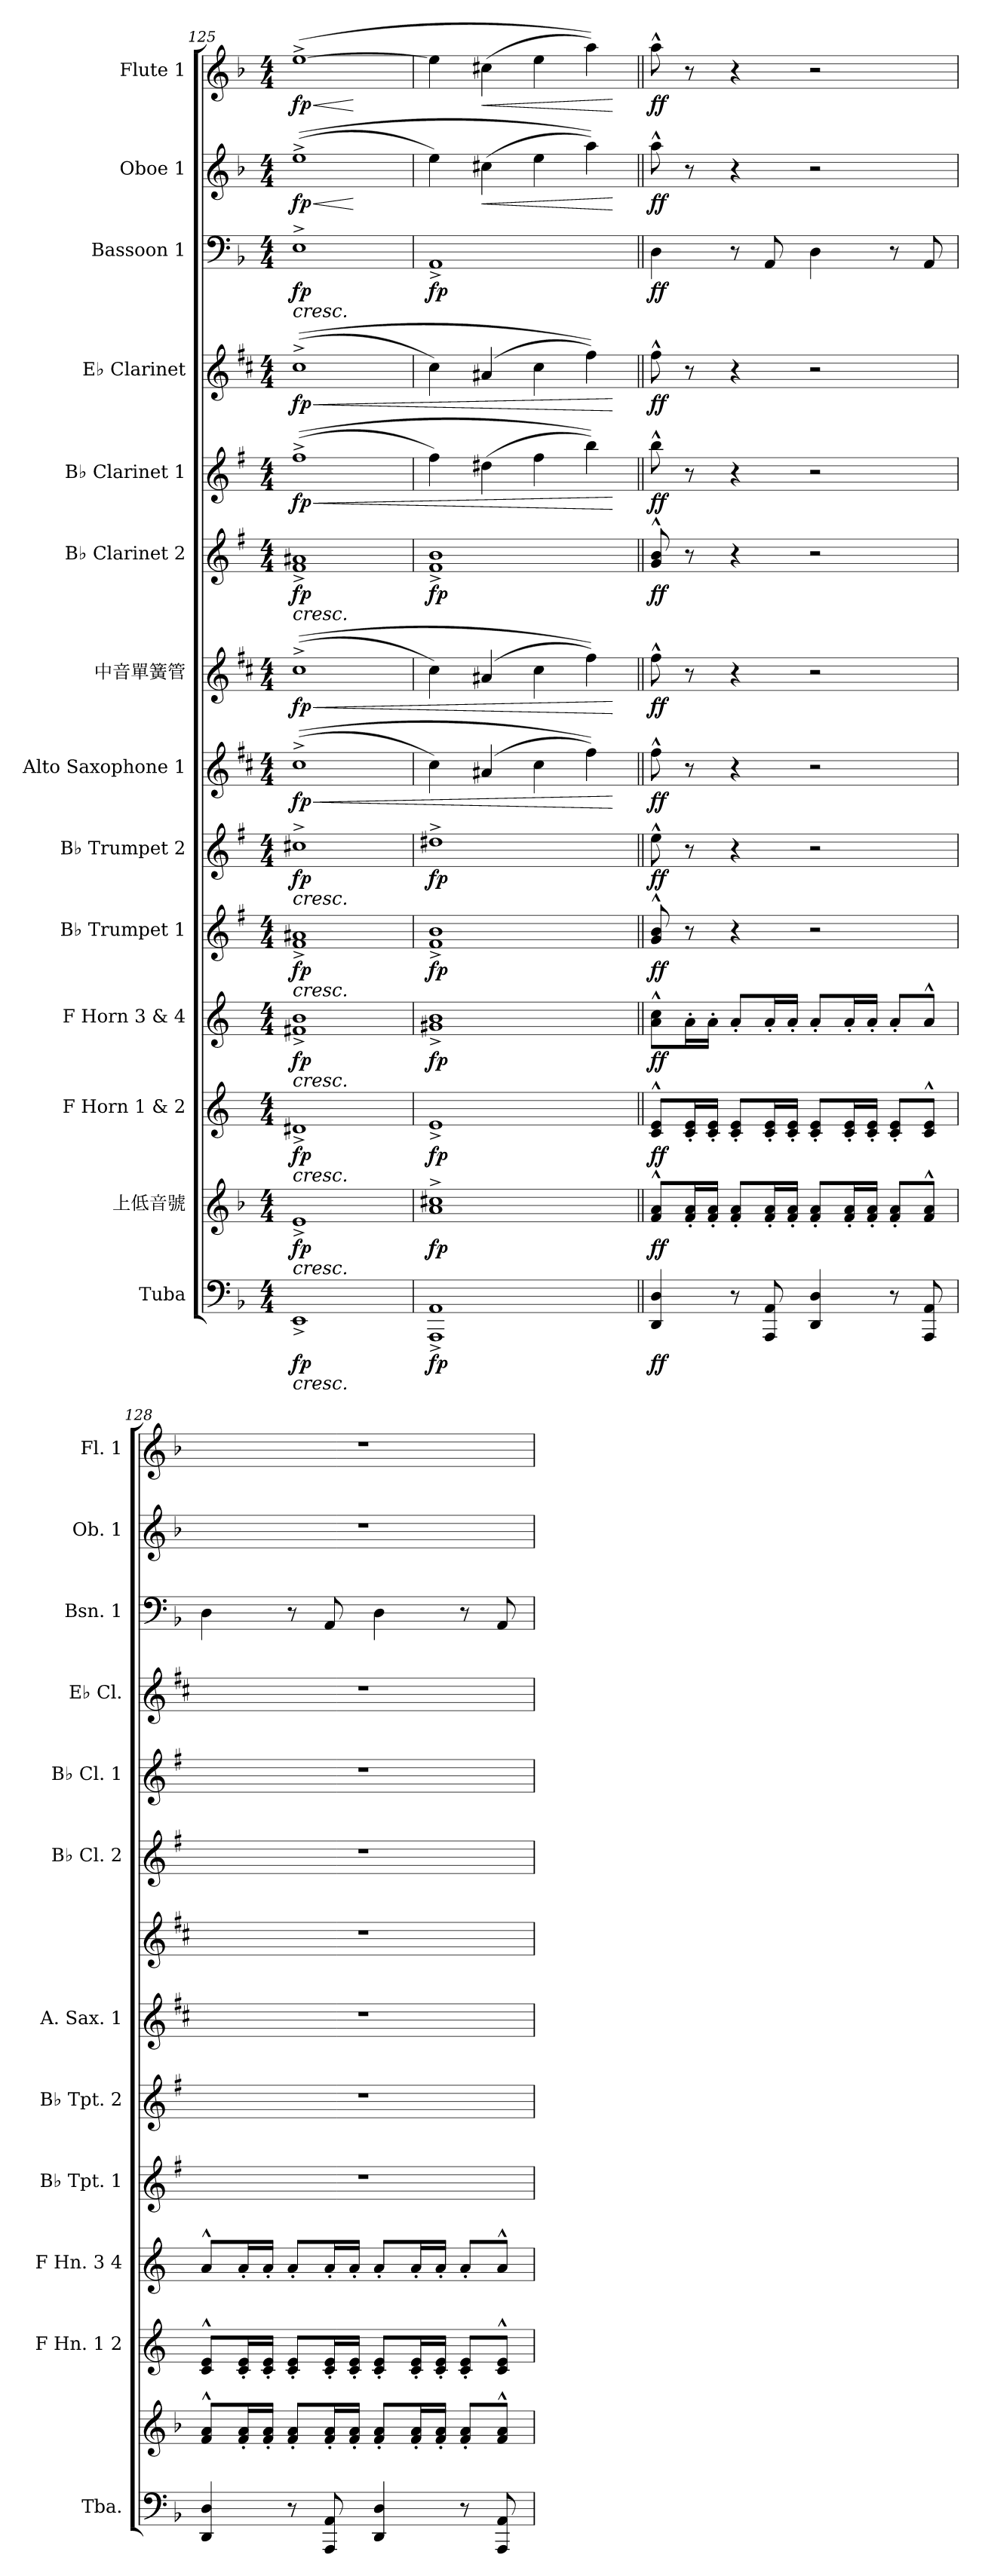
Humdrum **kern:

**kern	**dynam	**kern	**dynam	**kern	**dynam	**kern	**dynam	**kern	**dynam	**kern	**dynam	**kern	**dynam	**kern	**dynam	**kern	**dynam	**kern	**dynam	**kern	**dynam	**kern	**dynam	**kern	**dynam	**kern	**dynam
*part14	*part14	*part13	*part13	*part12	*part12	*part11	*part11	*part10	*part10	*part9	*part9	*part8	*part8	*part7	*part7	*part6	*part6	*part5	*part5	*part4	*part4	*part3	*part3	*part2	*part2	*part1	*part1
*staff14	*staff14	*staff13	*staff13	*staff12	*staff12	*staff11	*staff11	*staff10	*staff10	*staff9	*staff9	*staff8	*staff8	*staff7	*staff7	*staff6	*staff6	*staff5	*staff5	*staff4	*staff4	*staff3	*staff3	*staff2	*staff2	*staff1	*staff1
*I"Tuba	*	*I"上低音號	*	*I"F Horn 1 &amp; 2	*	*I"F Horn 3 &amp; 4	*	*I"B♭ Trumpet 1	*	*I"B♭ Trumpet 2	*	*I"Alto Saxophone 1	*	*I"中音單簧管	*	*I"B♭ Clarinet 2	*	*I"B♭ Clarinet 1	*	*I"E♭ Clarinet	*	*I"Bassoon 1	*	*I"Oboe 1	*	*I"Flute 1	*
*I'Tba.	*	*	*	*I'F Hn. 1 2	*	*I'F Hn. 3 4	*	*I'B♭ Tpt. 1	*	*I'B♭ Tpt. 2	*	*I'A. Sax. 1	*	*	*	*I'B♭ Cl. 2	*	*I'B♭ Cl. 1	*	*I'E♭ Cl.	*	*I'Bsn. 1	*	*I'Ob. 1	*	*I'Fl. 1	*
*clefF4	*	*clefG2	*	*clefG2	*	*clefG2	*	*clefG2	*	*clefG2	*	*clefG2	*	*clefG2	*	*clefG2	*	*clefG2	*	*clefG2	*	*clefF4	*	*clefG2	*	*clefG2	*
*	*	*ITrd8c14	*	*ITrd4c7	*	*ITrd4c7	*	*ITrd1c2	*	*ITrd1c2	*	*ITrd5c9	*	*ITrd5c9	*	*ITrd1c2	*	*ITrd1c2	*	*ITrd-2c-3	*	*	*	*	*	*	*
*k[b-]	*	*k[b-]	*	*k[b-]	*	*k[b-]	*	*k[b-]	*	*k[b-]	*	*k[b-]	*	*k[b-]	*	*k[b-]	*	*k[b-]	*	*k[b-]	*	*k[b-]	*	*k[b-]	*	*k[b-]	*
*M4/4	*	*M4/4	*	*M4/4	*	*M4/4	*	*M4/4	*	*M4/4	*	*M4/4	*	*M4/4	*	*M4/4	*	*M4/4	*	*M4/4	*	*M4/4	*	*M4/4	*	*M4/4	*
=125	=125	=125	=125	=125	=125	=125	=125	=125	=125	=125	=125	=125	=125	=125	=125	=125	=125	=125	=125	=125	=125	=125	=125	=125	=125	=125	=125
!	!LO:HP:b	!	!LO:HP:b	!	!LO:HP:b	!	!LO:HP:b	!	!LO:HP:b	!	!LO:HP:b	!	!LO:HP:b	!	!LO:HP:b	!	!LO:HP:b	!	!LO:HP:b	!	!LO:HP:b	!	!LO:HP:b	!	!LO:HP:b	!	!LO:HP:b
!	!LO:DY:n=1:b	!	!LO:DY:n=1:b	!	!LO:DY:n=1:b	!	!LO:DY:n=1:b	!	!LO:DY:n=1:b	!	!LO:DY:n=1:b	!	!LO:DY:n=1:b	!	!LO:DY:n=1:b	!	!LO:DY:n=1:b	!	!LO:DY:n=1:b	!	!LO:DY:n=1:b	!	!LO:DY:n=1:b	!	!LO:DY:n=1:b	!	!LO:DY:n=1:b
1EE^	< fp	1E^	< fp	1G#X^	< fp	1Bn^ 1e^	< fp	1e^ 1g#X^	< fp	1bn^	< fp	(>(>1e^	< fp	(>(>1e^	< fp	1e^ 1g#X^	< fp	(>(>1ee^	< fp	(>(>1ee^	< fp	1E^	< fp	(>(>1ee^	< fp	(>[1ee^	< fp
.	.	.	.	.	.	.	.	.	.	.	.	.	.	.	.	.	.	.	.	.	.	.	.	.	[	.	[
=126	=126	=126	=126	=126	=126	=126	=126	=126	=126	=126	=126	=126	=126	=126	=126	=126	=126	=126	=126	=126	=126	=126	=126	=126	=126	=126	=126
!	!LO:DY:b	!	!LO:DY:b	!	!LO:DY:b	!	!LO:DY:b	!	!LO:DY:b	!	!LO:DY:b	!	!	!	!	!	!LO:DY:b	!	!	!	!	!	!LO:DY:b	!	!	!	!
1AAA^ 1AA^	fp	1A^ 1c#X^	fp	1A^	fp	1c#X^ 1e^	fp	1e^ 1a^	fp	1cc#X^	fp	4e\)	.	4e\)	.	1e^ 1a^	fp	4ee\)	.	4ee\)	.	1AA^	fp	4ee\)	.	4ee\]	.
!	!	!	!	!	!	!	!	!	!	!	!	!	!	!	!	!	!	!	!	!	!	!	!	!	!LO:HP:b	!	!LO:HP:b
.	.	.	.	.	.	.	.	.	.	.	.	(>4c#X/	.	(>4c#X/	.	.	.	(>4cc#X\	.	(>4cc#X/	.	.	.	(>4cc#X\	<	(>4cc#X\	<
.	.	.	.	.	.	.	.	.	.	.	.	4e\	.	4e\	.	.	.	4ee\	.	4ee\	.	.	.	4ee\	.	4ee\	.
.	.	.	.	.	.	.	.	.	.	.	.	4a\))	.	4a\))	.	.	.	4aa\))	.	4aa\))	.	.	.	4aa\))	.	4aa\))	.
.	[	.	[	.	[	.	[	.	[	.	[	.	[	.	[	.	[	.	[	.	[	.	[	.	[	.	[
=127||	=127||	=127||	=127||	=127||	=127||	=127||	=127||	=127||	=127||	=127||	=127||	=127||	=127||	=127||	=127||	=127||	=127||	=127||	=127||	=127||	=127||	=127||	=127||	=127||	=127||	=127||	=127||
!	!LO:DY:b	!	!LO:DY:b	!	!LO:DY:b	!	!LO:DY:b	!	!LO:DY:b	!	!LO:DY:b	!	!LO:DY:b	!	!LO:DY:b	!	!LO:DY:b	!	!LO:DY:b	!	!LO:DY:b	!	!LO:DY:b	!	!LO:DY:b	!	!LO:DY:b
4DD/ 4D/	ff	8F/^^ 8A/^^L	ff	8F/^^ 8A/^^L	ff	8d\^^ 8f\^^L	ff	8f/^^ 8a/^^	ff	8dd^^\	ff	8a^^\	ff	8a^^\	ff	8f/^^ 8a/^^	ff	8aa^^\	ff	8aa^^\	ff	4D\	ff	8aa^^\	ff	8aa^^\	ff
.	.	16F/' 16A/'L	.	16F/' 16A/'L	.	16d'\L	.	8r	.	8r	.	8r	.	8r	.	8r	.	8r	.	8r	.	.	.	8r	.	8r	.
.	.	16F/' 16A/'JJ	.	16F/' 16A/'JJ	.	16d'\JJ	.	.	.	.	.	.	.	.	.	.	.	.	.	.	.	.	.	.	.	.	.
8r	.	8F/' 8A/'L	.	8F/' 8A/'L	.	8d'/L	.	4r	.	4r	.	4r	.	4r	.	4r	.	4r	.	4r	.	8r	.	4r	.	4r	.
8AAA/ 8AA/	.	16F/' 16A/'L	.	16F/' 16A/'L	.	16d'/L	.	.	.	.	.	.	.	.	.	.	.	.	.	.	.	8AA/	.	.	.	.	.
.	.	16F/' 16A/'JJ	.	16F/' 16A/'JJ	.	16d'/JJ	.	.	.	.	.	.	.	.	.	.	.	.	.	.	.	.	.	.	.	.	.
4DD/ 4D/	.	8F/' 8A/'L	.	8F/' 8A/'L	.	8d'/L	.	2r	.	2r	.	2r	.	2r	.	2r	.	2r	.	2r	.	4D\	.	2r	.	2r	.
.	.	16F/' 16A/'L	.	16F/' 16A/'L	.	16d'/L	.	.	.	.	.	.	.	.	.	.	.	.	.	.	.	.	.	.	.	.	.
.	.	16F/' 16A/'JJ	.	16F/' 16A/'JJ	.	16d'/JJ	.	.	.	.	.	.	.	.	.	.	.	.	.	.	.	.	.	.	.	.	.
8r	.	8F/' 8A/'L	.	8F/' 8A/'L	.	8d'/L	.	.	.	.	.	.	.	.	.	.	.	.	.	.	.	8r	.	.	.	.	.
8AAA/ 8AA/	.	8F/^^ 8A/^^J	.	8F/^^ 8A/^^J	.	8d^^/J	.	.	.	.	.	.	.	.	.	.	.	.	.	.	.	8AA/	.	.	.	.	.
=128	=128	=128	=128	=128	=128	=128	=128	=128	=128	=128	=128	=128	=128	=128	=128	=128	=128	=128	=128	=128	=128	=128	=128	=128	=128	=128	=128
4DD/ 4D/	.	8F/^^ 8A/^^L	.	8F/^^ 8A/^^L	.	8d^^/L	.	1r	.	1r	.	1r	.	1r	.	1r	.	1r	.	1r	.	4D\	.	1r	.	1r	.
.	.	16F/' 16A/'L	.	16F/' 16A/'L	.	16d'/L	.	.	.	.	.	.	.	.	.	.	.	.	.	.	.	.	.	.	.	.	.
.	.	16F/' 16A/'JJ	.	16F/' 16A/'JJ	.	16d'/JJ	.	.	.	.	.	.	.	.	.	.	.	.	.	.	.	.	.	.	.	.	.
8r	.	8F/' 8A/'L	.	8F/' 8A/'L	.	8d'/L	.	.	.	.	.	.	.	.	.	.	.	.	.	.	.	8r	.	.	.	.	.
8AAA/ 8AA/	.	16F/' 16A/'L	.	16F/' 16A/'L	.	16d'/L	.	.	.	.	.	.	.	.	.	.	.	.	.	.	.	8AA/	.	.	.	.	.
.	.	16F/' 16A/'JJ	.	16F/' 16A/'JJ	.	16d'/JJ	.	.	.	.	.	.	.	.	.	.	.	.	.	.	.	.	.	.	.	.	.
4DD/ 4D/	.	8F/' 8A/'L	.	8F/' 8A/'L	.	8d'/L	.	.	.	.	.	.	.	.	.	.	.	.	.	.	.	4D\	.	.	.	.	.
.	.	16F/' 16A/'L	.	16F/' 16A/'L	.	16d'/L	.	.	.	.	.	.	.	.	.	.	.	.	.	.	.	.	.	.	.	.	.
.	.	16F/' 16A/'JJ	.	16F/' 16A/'JJ	.	16d'/JJ	.	.	.	.	.	.	.	.	.	.	.	.	.	.	.	.	.	.	.	.	.
8r	.	8F/' 8A/'L	.	8F/' 8A/'L	.	8d'/L	.	.	.	.	.	.	.	.	.	.	.	.	.	.	.	8r	.	.	.	.	.
8AAA/ 8AA/	.	8F/^^ 8A/^^J	.	8F/^^ 8A/^^J	.	8d^^/J	.	.	.	.	.	.	.	.	.	.	.	.	.	.	.	8AA/	.	.	.	.	.
=	=	=	=	=	=	=	=	=	=	=	=	=	=	=	=	=	=	=	=	=	=	=	=	=	=	=	=
*-	*-	*-	*-	*-	*-	*-	*-	*-	*-	*-	*-	*-	*-	*-	*-	*-	*-	*-	*-	*-	*-	*-	*-	*-	*-	*-	*-
